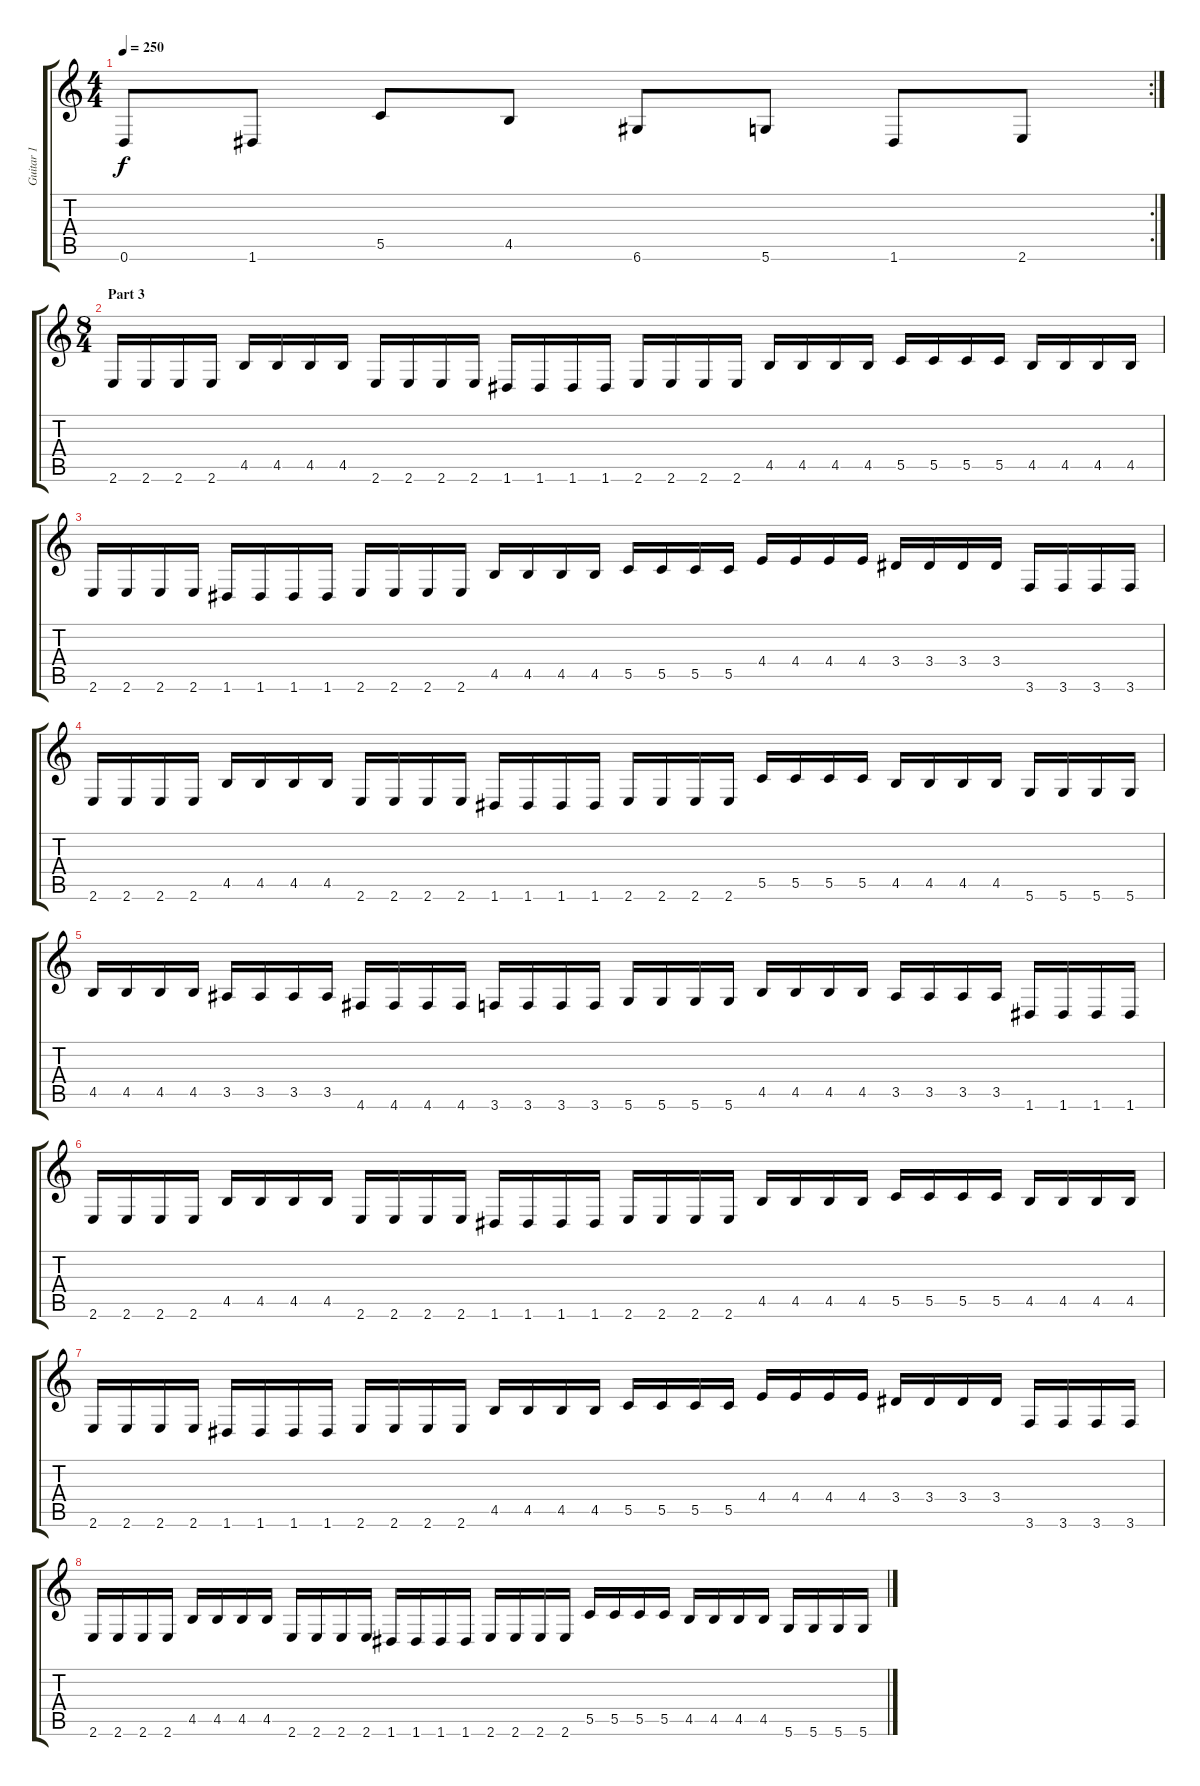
\track ("Guitar 1" "Guitar 1") {instrument distortionguitar}
\staff {score tabs}
\tuning (D4 A3 F3 C3 G2 D2) {hide}
\rc 2
\ts (4 4)
\tempo 250
\clef g2
\ks c
0.6.8{dy f} 1.6.8 5.5.8 4.5.8 6.6.8 5.6.8 1.6.8 2.6.8 |
\ts (8 4)
\section ("" "Part 3")
2.6.16 2.6.16 2.6.16 2.6.16 4.5.16 4.5.16 4.5.16 4.5.16 2.6.16 2.6.16 2.6.16 2.6.16 1.6.16 1.6.16 1.6.16 1.6.16 2.6.16 2.6.16 2.6.16 2.6.16 4.5.16 4.5.16 4.5.16 4.5.16 5.5.16 5.5.16 5.5.16 5.5.16 4.5.16 4.5.16 4.5.16 4.5.16 |
2.6.16 2.6.16 2.6.16 2.6.16 1.6.16 1.6.16 1.6.16 1.6.16 2.6.16 2.6.16 2.6.16 2.6.16 4.5.16 4.5.16 4.5.16 4.5.16 5.5.16 5.5.16 5.5.16 5.5.16 4.4.16 4.4.16 4.4.16 4.4.16 3.4.16 3.4.16 3.4.16 3.4.16 3.6.16 3.6.16 3.6.16 3.6.16 |
2.6.16 2.6.16 2.6.16 2.6.16 4.5.16 4.5.16 4.5.16 4.5.16 2.6.16 2.6.16 2.6.16 2.6.16 1.6.16 1.6.16 1.6.16 1.6.16 2.6.16 2.6.16 2.6.16 2.6.16 5.5.16 5.5.16 5.5.16 5.5.16 4.5.16 4.5.16 4.5.16 4.5.16 5.6.16 5.6.16 5.6.16 5.6.16 |
4.5.16 4.5.16 4.5.16 4.5.16 3.5.16 3.5.16 3.5.16 3.5.16 4.6.16 4.6.16 4.6.16 4.6.16 3.6.16 3.6.16 3.6.16 3.6.16 5.6.16 5.6.16 5.6.16 5.6.16 4.5.16 4.5.16 4.5.16 4.5.16 3.5.16 3.5.16 3.5.16 3.5.16 1.6.16 1.6.16 1.6.16 1.6.16 |
2.6.16 2.6.16 2.6.16 2.6.16 4.5.16 4.5.16 4.5.16 4.5.16 2.6.16 2.6.16 2.6.16 2.6.16 1.6.16 1.6.16 1.6.16 1.6.16 2.6.16 2.6.16 2.6.16 2.6.16 4.5.16 4.5.16 4.5.16 4.5.16 5.5.16 5.5.16 5.5.16 5.5.16 4.5.16 4.5.16 4.5.16 4.5.16 |
2.6.16 2.6.16 2.6.16 2.6.16 1.6.16 1.6.16 1.6.16 1.6.16 2.6.16 2.6.16 2.6.16 2.6.16 4.5.16 4.5.16 4.5.16 4.5.16 5.5.16 5.5.16 5.5.16 5.5.16 4.4.16 4.4.16 4.4.16 4.4.16 3.4.16 3.4.16 3.4.16 3.4.16 3.6.16 3.6.16 3.6.16 3.6.16 |
2.6.16 2.6.16 2.6.16 2.6.16 4.5.16 4.5.16 4.5.16 4.5.16 2.6.16 2.6.16 2.6.16 2.6.16 1.6.16 1.6.16 1.6.16 1.6.16 2.6.16 2.6.16 2.6.16 2.6.16 5.5.16 5.5.16 5.5.16 5.5.16 4.5.16 4.5.16 4.5.16 4.5.16 5.6.16 5.6.16 5.6.16 5.6.16
